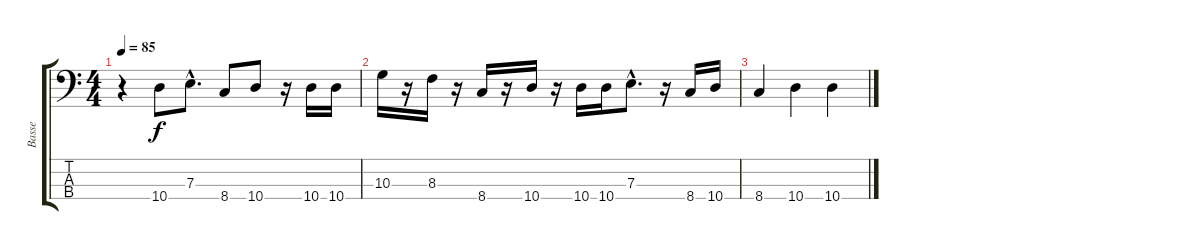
\track ("Basse" "Basse") {instrument electricbassfinger}
\staff {score tabs}
\tuning (G2 D2 A1 E1) {hide}
\ts (4 4)
\tempo 85
\clef f4
\ks c
r.4{dy f} 10.4.8 7.3{hac}.8{d} 8.4.8 10.4.8 r.16 10.4.16 10.4.16 |
10.3.16 r.16 8.3.16 r.16 8.4.16 r.16 10.4.16 r.16 10.4.16 10.4.16 7.3{hac}.8{d} r.16 8.4.16 10.4.16 |
8.4.4 10.4.4 10.4.4
